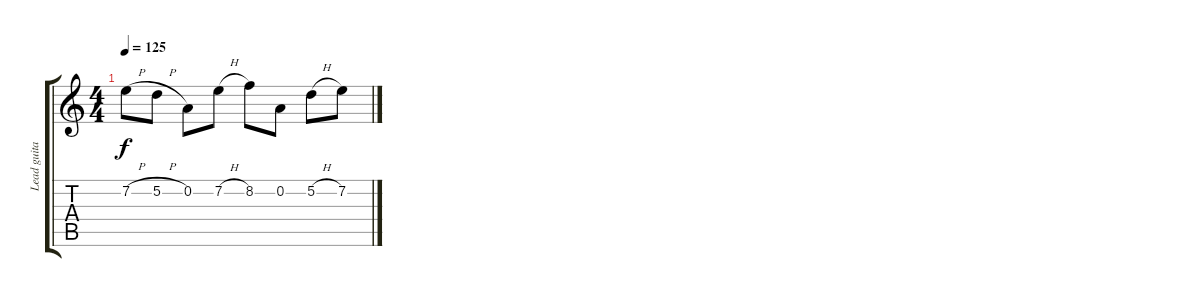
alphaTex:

\track ("Lead guitar" "Lead guita") {instrument distortionguitar}
\staff {score tabs}
\tuning (D4 A3 F3 C3 G2 D2) {hide}
\ts (4 4)
\tempo 125
\clef g2
\ks c
7.2{h}.8{dy f} 5.2{h}.8 0.2.8 7.2{h}.8 8.2.8 0.2.8 5.2{h}.8 7.2.8
